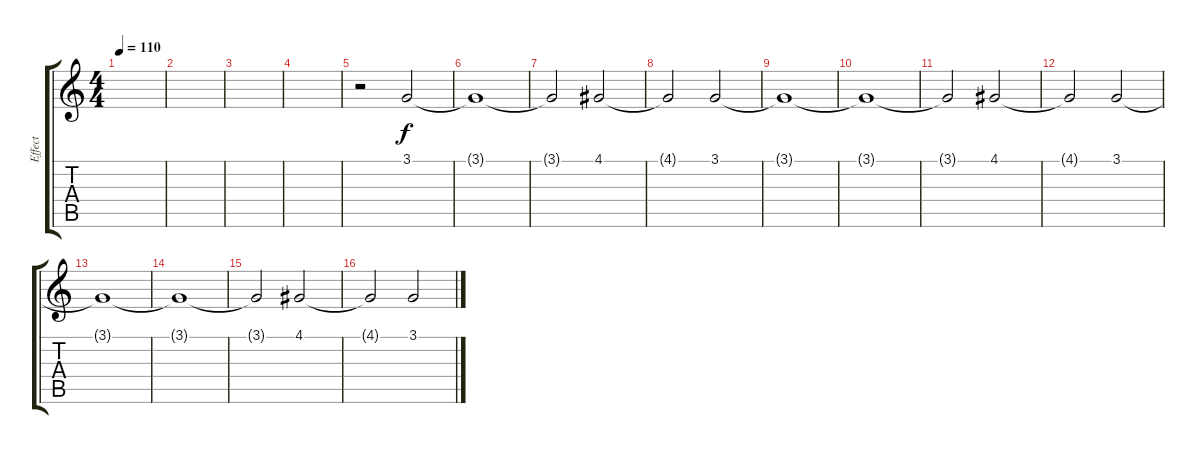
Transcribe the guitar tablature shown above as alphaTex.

\track ("Effect" "Effect") {instrument pad2warm}
\staff {score tabs}
\tuning (E4 B3 G3 D3 A2 E2) {hide}
\ts (4 4)
\tempo 110
\clef g2
\ks c
|
|
|
|
r.2 3.1.2 |
3.1{t}.1 |
3.1{t}.2 4.1.2 |
4.1{t}.2 3.1.2 |
3.1{t}.1 |
3.1{t}.1 |
3.1{t}.2 4.1.2 |
4.1{t}.2 3.1.2 |
3.1{t}.1 |
3.1{t}.1 |
3.1{t}.2 4.1.2 |
4.1{t}.2 3.1.2
